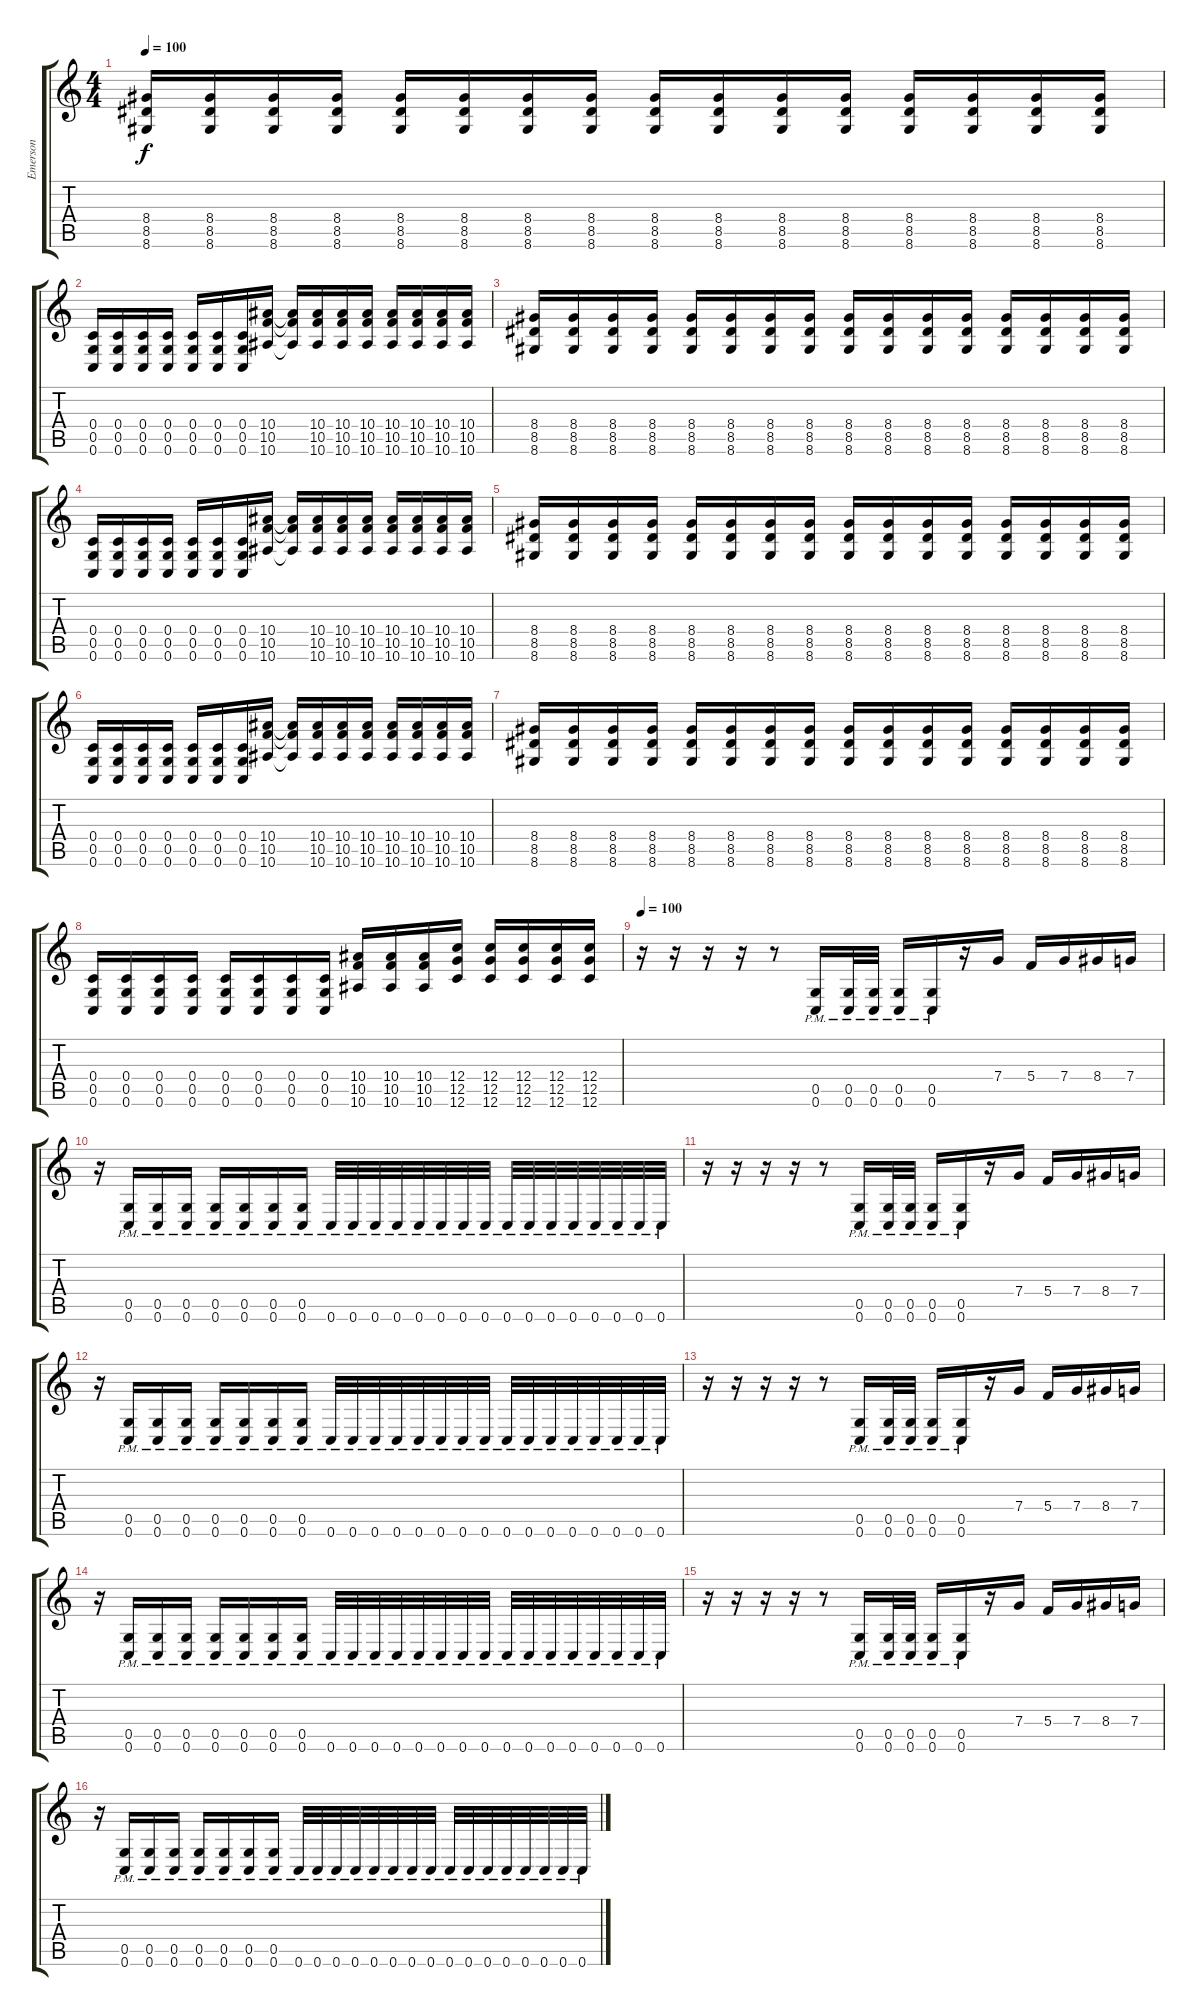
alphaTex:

\track ("Emerson" "Emerson") {instrument distortionguitar}
\staff {score tabs}
\tuning (D4 A3 F3 C3 G2 C2) {hide}
\ts (4 4)
\tempo 100
\clef g2
\ks c
(8.4 8.5 8.6).16{dy f} (8.4 8.5 8.6).16 (8.4 8.5 8.6).16 (8.4 8.5 8.6).16 (8.4 8.5 8.6).16 (8.4 8.5 8.6).16 (8.4 8.5 8.6).16 (8.4 8.5 8.6).16 (8.4 8.5 8.6).16 (8.4 8.5 8.6).16 (8.4 8.5 8.6).16 (8.4 8.5 8.6).16 (8.4 8.5 8.6).16 (8.4 8.5 8.6).16 (8.4 8.5 8.6).16 (8.4 8.5 8.6).16 |
(0.4 0.5 0.6).16 (0.4 0.5 0.6).16 (0.4 0.5 0.6).16 (0.4 0.5 0.6).16 (0.4 0.5 0.6).16 (0.4 0.5 0.6).16 (0.4 0.5 0.6).16 (10.4 10.5 10.6).16 (10.4{t} 10.5{t} 10.6{t}).16 (10.4 10.5 10.6).16 (10.4 10.5 10.6).16 (10.4 10.5 10.6).16 (10.4 10.5 10.6).16 (10.4 10.5 10.6).16 (10.4 10.5 10.6).16 (10.4 10.5 10.6).16 |
(8.4 8.5 8.6).16 (8.4 8.5 8.6).16 (8.4 8.5 8.6).16 (8.4 8.5 8.6).16 (8.4 8.5 8.6).16 (8.4 8.5 8.6).16 (8.4 8.5 8.6).16 (8.4 8.5 8.6).16 (8.4 8.5 8.6).16 (8.4 8.5 8.6).16 (8.4 8.5 8.6).16 (8.4 8.5 8.6).16 (8.4 8.5 8.6).16 (8.4 8.5 8.6).16 (8.4 8.5 8.6).16 (8.4 8.5 8.6).16 |
(0.4 0.5 0.6).16 (0.4 0.5 0.6).16 (0.4 0.5 0.6).16 (0.4 0.5 0.6).16 (0.4 0.5 0.6).16 (0.4 0.5 0.6).16 (0.4 0.5 0.6).16 (10.4 10.5 10.6).16 (10.4{t} 10.5{t} 10.6{t}).16 (10.4 10.5 10.6).16 (10.4 10.5 10.6).16 (10.4 10.5 10.6).16 (10.4 10.5 10.6).16 (10.4 10.5 10.6).16 (10.4 10.5 10.6).16 (10.4 10.5 10.6).16 |
(8.4 8.5 8.6).16 (8.4 8.5 8.6).16 (8.4 8.5 8.6).16 (8.4 8.5 8.6).16 (8.4 8.5 8.6).16 (8.4 8.5 8.6).16 (8.4 8.5 8.6).16 (8.4 8.5 8.6).16 (8.4 8.5 8.6).16 (8.4 8.5 8.6).16 (8.4 8.5 8.6).16 (8.4 8.5 8.6).16 (8.4 8.5 8.6).16 (8.4 8.5 8.6).16 (8.4 8.5 8.6).16 (8.4 8.5 8.6).16 |
(0.4 0.5 0.6).16 (0.4 0.5 0.6).16 (0.4 0.5 0.6).16 (0.4 0.5 0.6).16 (0.4 0.5 0.6).16 (0.4 0.5 0.6).16 (0.4 0.5 0.6).16 (10.4 10.5 10.6).16 (10.4{t} 10.5{t} 10.6{t}).16 (10.4 10.5 10.6).16 (10.4 10.5 10.6).16 (10.4 10.5 10.6).16 (10.4 10.5 10.6).16 (10.4 10.5 10.6).16 (10.4 10.5 10.6).16 (10.4 10.5 10.6).16 |
(8.4 8.5 8.6).16 (8.4 8.5 8.6).16 (8.4 8.5 8.6).16 (8.4 8.5 8.6).16 (8.4 8.5 8.6).16 (8.4 8.5 8.6).16 (8.4 8.5 8.6).16 (8.4 8.5 8.6).16 (8.4 8.5 8.6).16 (8.4 8.5 8.6).16 (8.4 8.5 8.6).16 (8.4 8.5 8.6).16 (8.4 8.5 8.6).16 (8.4 8.5 8.6).16 (8.4 8.5 8.6).16 (8.4 8.5 8.6).16 |
(0.4 0.5 0.6).16 (0.4 0.5 0.6).16 (0.4 0.5 0.6).16 (0.4 0.5 0.6).16 (0.4 0.5 0.6).16 (0.4 0.5 0.6).16 (0.4 0.5 0.6).16 (0.4 0.5 0.6).16 (10.4 10.5 10.6).16 (10.4 10.5 10.6).16 (10.4 10.5 10.6).16 (12.4 12.5 12.6).16 (12.4 12.5 12.6).16 (12.4 12.5 12.6).16 (12.4 12.5 12.6).16 (12.4 12.5 12.6).16 |
\tempo 100
r.16 r.16 r.16 r.16 r.8 (0.5{pm} 0.6{pm}).16 (0.5{pm} 0.6{pm}).32 (0.5{pm} 0.6{pm}).32 (0.5{pm} 0.6{pm}).16 (0.5{pm} 0.6{pm}).16 r.16 7.4.16 5.4.16 7.4.16 8.4.16 7.4.16 |
r.16 (0.5{pm} 0.6{pm}).16 (0.5{pm} 0.6{pm}).16 (0.5{pm} 0.6{pm}).16 (0.5{pm} 0.6{pm}).16 (0.5{pm} 0.6{pm}).16 (0.5{pm} 0.6{pm}).16 (0.5{pm} 0.6{pm}).16 0.6{pm}.32 0.6{pm}.32 0.6{pm}.32 0.6{pm}.32 0.6{pm}.32 0.6{pm}.32 0.6{pm}.32 0.6{pm}.32 0.6{pm}.32 0.6{pm}.32 0.6{pm}.32 0.6{pm}.32 0.6{pm}.32 0.6{pm}.32 0.6{pm}.32 0.6{pm}.32 |
r.16 r.16 r.16 r.16 r.8 (0.5{pm} 0.6{pm}).16 (0.5{pm} 0.6{pm}).32 (0.5{pm} 0.6{pm}).32 (0.5{pm} 0.6{pm}).16 (0.5{pm} 0.6{pm}).16 r.16 7.4.16 5.4.16 7.4.16 8.4.16 7.4.16 |
r.16 (0.5{pm} 0.6{pm}).16 (0.5{pm} 0.6{pm}).16 (0.5{pm} 0.6{pm}).16 (0.5{pm} 0.6{pm}).16 (0.5{pm} 0.6{pm}).16 (0.5{pm} 0.6{pm}).16 (0.5{pm} 0.6{pm}).16 0.6{pm}.32 0.6{pm}.32 0.6{pm}.32 0.6{pm}.32 0.6{pm}.32 0.6{pm}.32 0.6{pm}.32 0.6{pm}.32 0.6{pm}.32 0.6{pm}.32 0.6{pm}.32 0.6{pm}.32 0.6{pm}.32 0.6{pm}.32 0.6{pm}.32 0.6{pm}.32 |
r.16 r.16 r.16 r.16 r.8 (0.5{pm} 0.6{pm}).16 (0.5{pm} 0.6{pm}).32 (0.5{pm} 0.6{pm}).32 (0.5{pm} 0.6{pm}).16 (0.5{pm} 0.6{pm}).16 r.16 7.4.16 5.4.16 7.4.16 8.4.16 7.4.16 |
r.16 (0.5{pm} 0.6{pm}).16 (0.5{pm} 0.6{pm}).16 (0.5{pm} 0.6{pm}).16 (0.5{pm} 0.6{pm}).16 (0.5{pm} 0.6{pm}).16 (0.5{pm} 0.6{pm}).16 (0.5{pm} 0.6{pm}).16 0.6{pm}.32 0.6{pm}.32 0.6{pm}.32 0.6{pm}.32 0.6{pm}.32 0.6{pm}.32 0.6{pm}.32 0.6{pm}.32 0.6{pm}.32 0.6{pm}.32 0.6{pm}.32 0.6{pm}.32 0.6{pm}.32 0.6{pm}.32 0.6{pm}.32 0.6{pm}.32 |
r.16 r.16 r.16 r.16 r.8 (0.5{pm} 0.6{pm}).16 (0.5{pm} 0.6{pm}).32 (0.5{pm} 0.6{pm}).32 (0.5{pm} 0.6{pm}).16 (0.5{pm} 0.6{pm}).16 r.16 7.4.16 5.4.16 7.4.16 8.4.16 7.4.16 |
r.16 (0.5{pm} 0.6{pm}).16 (0.5{pm} 0.6{pm}).16 (0.5{pm} 0.6{pm}).16 (0.5{pm} 0.6{pm}).16 (0.5{pm} 0.6{pm}).16 (0.5{pm} 0.6{pm}).16 (0.5{pm} 0.6{pm}).16 0.6{pm}.32 0.6{pm}.32 0.6{pm}.32 0.6{pm}.32 0.6{pm}.32 0.6{pm}.32 0.6{pm}.32 0.6{pm}.32 0.6{pm}.32 0.6{pm}.32 0.6{pm}.32 0.6{pm}.32 0.6{pm}.32 0.6{pm}.32 0.6{pm}.32 0.6{pm}.32
